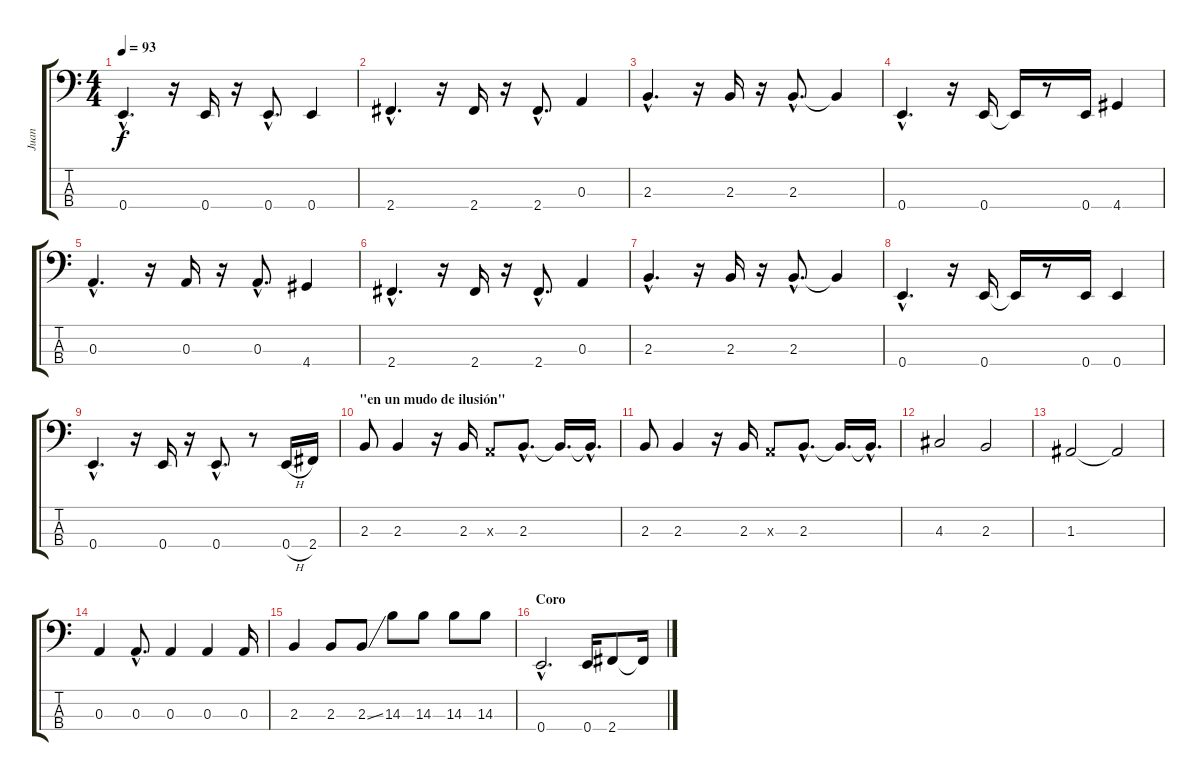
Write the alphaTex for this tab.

\track ("Juan" "Juan") {instrument electricbasspick}
\staff {score tabs}
\tuning (G2 D2 A1 E1) {hide}
\ts (4 4)
\tempo 93
\clef f4
\ks c
0.4{hac}.4{d dy f} r.16 0.4.16 r.16 0.4{hac}.8{d} 0.4.4 |
2.4{hac}.4{d} r.16 2.4.16 r.16 2.4{hac}.8{d} 0.3.4 |
2.3{hac}.4{d} r.16 2.3.16 r.16 2.3{hac}.8{d} 2.3{t}.4 |
0.4{hac}.4{d} r.16 0.4.16 0.4{t}.16 r.8 0.4.16 4.4.4 |
0.3{hac}.4{d} r.16 0.3.16 r.16 0.3{hac}.8{d} 4.4.4 |
2.4{hac}.4{d} r.16 2.4.16 r.16 2.4{hac}.8{d} 0.3.4 |
2.3{hac}.4{d} r.16 2.3.16 r.16 2.3{hac}.8{d} 2.3{t}.4 |
0.4{hac}.4{d} r.16 0.4.16 0.4{t}.16 r.8 0.4.16 0.4.4 |
0.4{hac}.4{d} r.16 0.4.16 r.16 0.4{hac}.8{d} r.8 0.4{h}.16 2.4.16 |
\section ("" "\"en un mudo de ilusión\"")
2.3.8 2.3.4 r.16 2.3.16 0.3{x}.8 2.3{hac}.8{d} 2.3{t}.16{d} 2.3{hac t}.16{d} |
2.3.8 2.3.4 r.16 2.3.16 0.3{x}.8 2.3{hac}.8{d} 2.3{t}.16{d} 2.3{hac t}.16{d} |
4.3.2 2.3.2 |
1.3.2 1.3{t}.2 |
0.3.4 0.3{hac}.8{d} 0.3.4 0.3.4 0.3.16 |
2.3.4 2.3.8 2.3{ss}.8 14.3.8 14.3.8 14.3.8 14.3.8 |
\section ("" "Coro")
0.4{hac}.2{d} 0.4.16 2.4.8 2.4{t}.16
